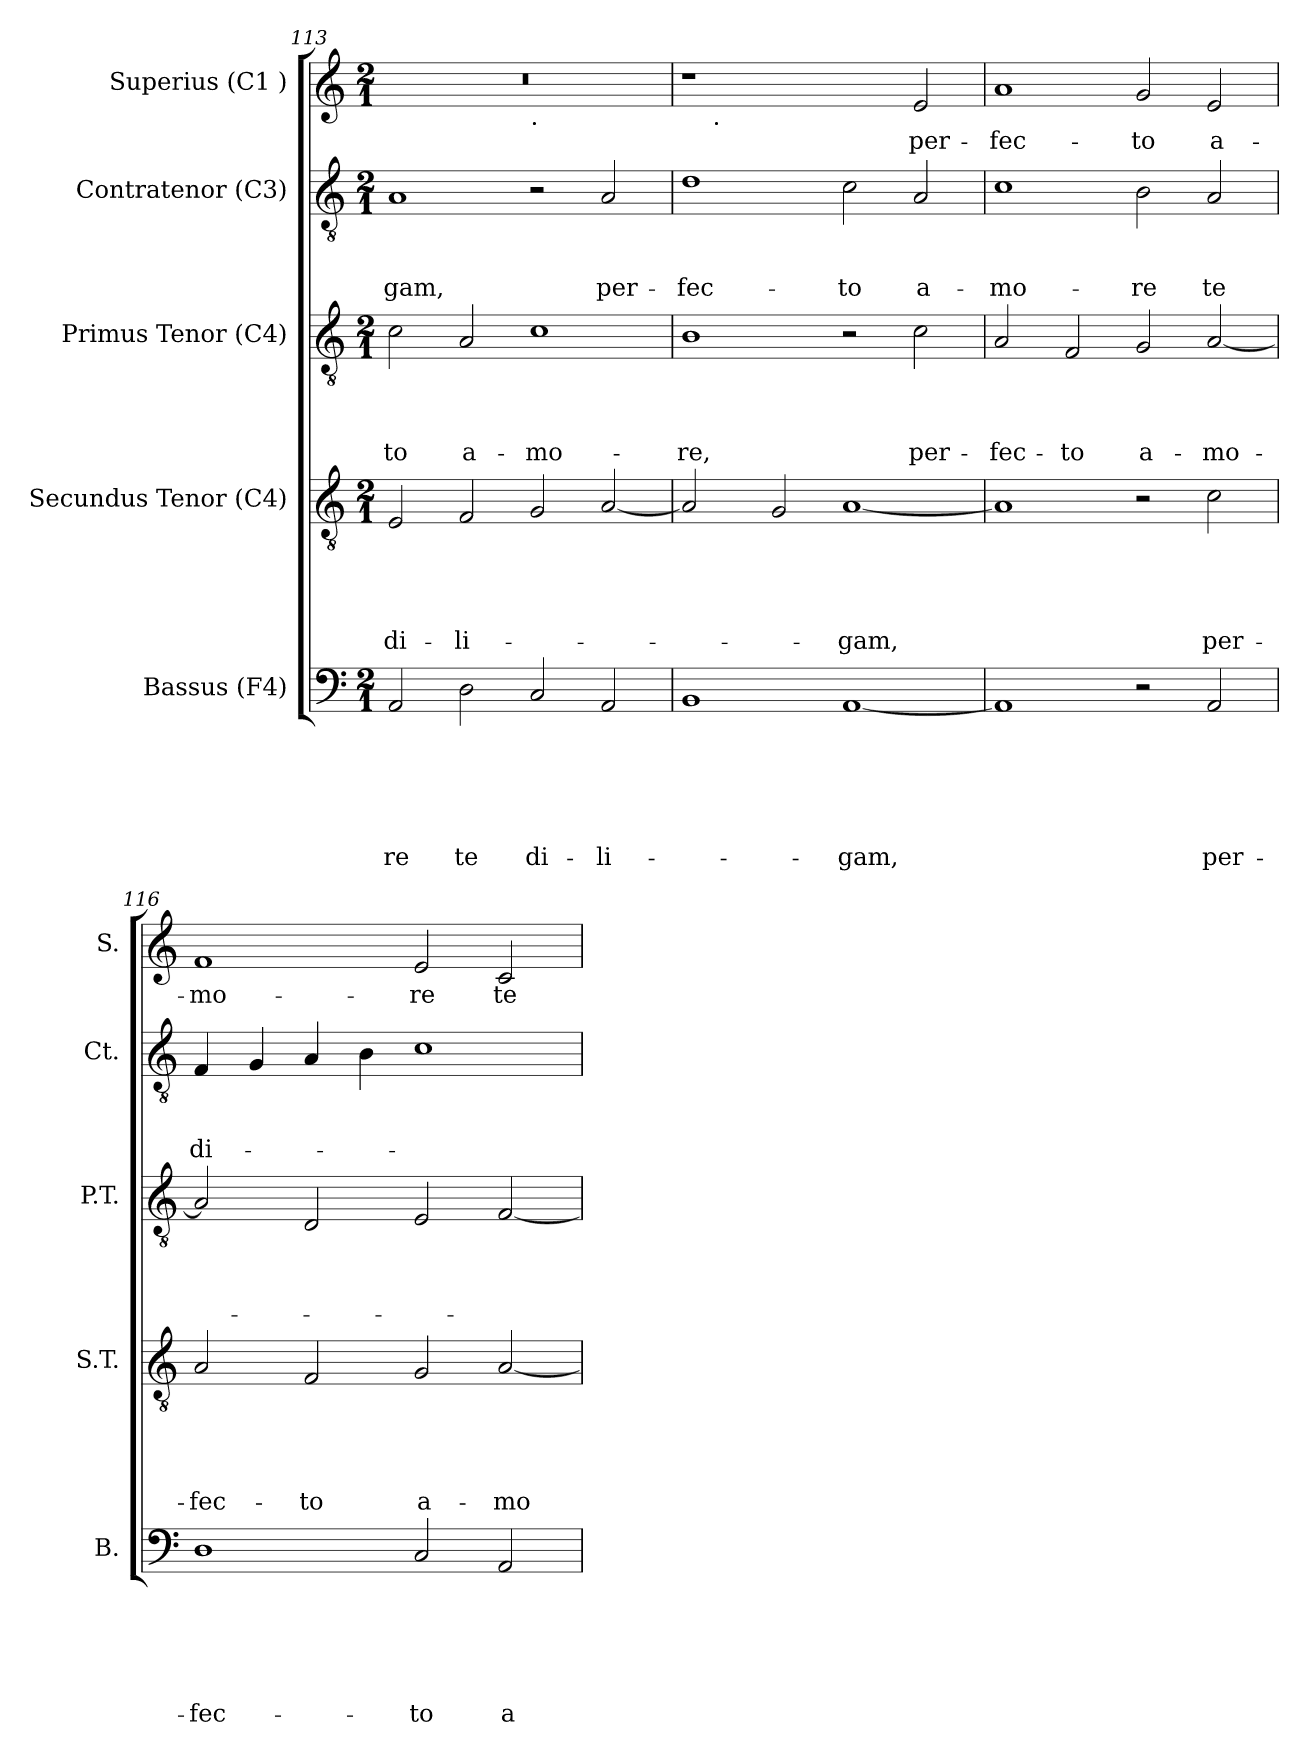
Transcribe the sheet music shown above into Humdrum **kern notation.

**kern	**text	**text	**text	**text	**text	**text	**kern	**text	**text	**text	**text	**text	**kern	**text	**text	**text	**text	**kern	**text	**text	**text	**kern	**text
*part5	*part5	*part5	*part5	*part5	*part5	*part5	*part4	*part4	*part4	*part4	*part4	*part4	*part3	*part3	*part3	*part3	*part3	*part2	*part2	*part2	*part2	*part1	*part1
*staff5	*staff5	*staff5	*staff5	*staff5	*staff5	*staff5	*staff4	*staff4	*staff4	*staff4	*staff4	*staff4	*staff3	*staff3	*staff3	*staff3	*staff3	*staff2	*staff2	*staff2	*staff2	*staff1	*staff1
*I"Bassus (F4)	*	*	*	*	*	*	*I"Secundus Tenor (C4)	*	*	*	*	*	*I"Primus Tenor (C4)	*	*	*	*	*I"Contratenor (C3)	*	*	*	*I"Superius (C1 )	*
*I'B.	*	*	*	*	*	*	*I'S.T.	*	*	*	*	*	*I'P.T.	*	*	*	*	*I'Ct.	*	*	*	*I'S.	*
*clefF4	*	*	*	*	*	*	*clefGv2	*	*	*	*	*	*clefGv2	*	*	*	*	*clefGv2	*	*	*	*clefG2	*
*k[]	*	*	*	*	*	*	*k[]	*	*	*	*	*	*k[]	*	*	*	*	*k[]	*	*	*	*k[]	*
*C:	*	*	*	*	*	*	*C:	*	*	*	*	*	*C:	*	*	*	*	*C:	*	*	*	*C:	*
*M2/1	*	*	*	*	*	*	*M2/1	*	*	*	*	*	*M2/1	*	*	*	*	*M2/1	*	*	*	*M2/1	*
=113	=113	=113	=113	=113	=113	=113	=113	=113	=113	=113	=113	=113	=113	=113	=113	=113	=113	=113	=113	=113	=113	=113	=113
!	!	!	!	!	!	!LO:LY:b	!	!	!	!	!	!LO:LY:b	!	!	!	!	!LO:LY:b	!	!	!	!LO:LY:b	!	!
*	*	*	*	*	*	*	*	*	*	*	*	*	*	*	*	*	*	*	*	*	*	*^	*
2AA/	.	.	.	.	.	-re	2E/	.	.	.	.	di-	2c\	.	.	.	-to	1A	.	.	-gam,	0r	1ryy	.
!	!	!	!	!	!	!LO:LY:b	!	!	!	!	!	!LO:LY:b	!	!	!	!	!LO:LY:b	!	!	!	!	!	!	!
2D\	.	.	.	.	.	te	2F/	.	.	.	.	-li-	2A/	.	.	.	a-	.	.	.	.	.	.	.
!	!	!	!	!	!	!	!	!	!	!	!	!	!	!	!	!	!	!	!	!	!	!	!LO:TX:b:t=.	!
!	!	!	!	!	!	!LO:LY:b	!	!	!	!	!	!	!	!	!	!	!LO:LY:b	!	!	!	!	!	!	!
2C/	.	.	.	.	.	di-	2G/	.	.	.	.	.	1c	.	.	.	-mo-	2r	.	.	.	.	1ryy	.
!	!	!	!	!	!	!LO:LY:b	!	!	!	!	!	!	!	!	!	!	!	!	!	!	!LO:LY:b	!	!	!
2AA/	.	.	.	.	.	-li-	[<2A/	.	.	.	.	.	.	.	.	.	.	2A/	.	.	per-	.	.	.
=114	=114	=114	=114	=114	=114	=114	=114	=114	=114	=114	=114	=114	=114	=114	=114	=114	=114	=114	=114	=114	=114	=114	=114	=114
!	!	!	!	!	!	!	!	!	!	!	!	!	!	!	!	!	!LO:LY:b	!	!	!	!LO:LY:b	!	!	!
1BB	.	.	.	.	.	.	2A/]	.	.	.	.	.	1B	.	.	.	-re,	1d	.	.	-fec-	1r	8ryy	.
!	!	!	!	!	!	!	!	!	!	!	!	!	!	!	!	!	!	!	!	!	!	!	!LO:TX:b:t=.	!
.	.	.	.	.	.	.	.	.	.	.	.	.	.	.	.	.	.	.	.	.	.	.	1...ryy	.
.	.	.	.	.	.	.	2G/	.	.	.	.	.	.	.	.	.	.	.	.	.	.	.	.	.
!	!	!	!	!	!	!LO:LY:b	!	!	!	!	!	!LO:LY:b	!	!	!	!	!	!	!	!	!LO:LY:b	!	!	!
[>1AA	.	.	.	.	.	-gam,	[>1A	.	.	.	.	-gam,	2r	.	.	.	.	2c\	.	.	-to	2ryy	.	.
!	!	!	!	!	!	!	!	!	!	!	!	!	!	!	!	!	!LO:LY:b	!	!	!	!LO:LY:b	!	!	!LO:LY:b
.	.	.	.	.	.	.	.	.	.	.	.	.	2c\	.	.	.	per-	2A/	.	.	a-	2e/	.	per-
!!LO:PB:g=z
=115	=115	=115	=115	=115	=115	=115	=115	=115	=115	=115	=115	=115	=115	=115	=115	=115	=115	=115	=115	=115	=115	=115	=115	=115
!	!	!	!	!	!	!	!	!	!	!	!	!	!	!	!	!	!LO:LY:b	!	!	!	!LO:LY:b	!	!	!LO:LY:b
*	*	*	*	*	*	*	*	*	*	*	*	*	*	*	*	*	*	*	*	*	*	*v	*v	*
1AA]	.	.	.	.	.	.	1A]	.	.	.	.	.	2A/	.	.	.	-fec-	1c	.	.	-mo-	1a	-fec-
!	!	!	!	!	!	!	!	!	!	!	!	!	!	!	!	!	!LO:LY:b	!	!	!	!	!	!
.	.	.	.	.	.	.	.	.	.	.	.	.	2F/	.	.	.	-to	.	.	.	.	.	.
!	!	!	!	!	!	!	!	!	!	!	!	!	!	!	!	!	!LO:LY:b	!	!	!	!LO:LY:b	!	!LO:LY:b
2r	.	.	.	.	.	.	2r	.	.	.	.	.	2G/	.	.	.	a-	2B\	.	.	-re	2g/	-to
!	!	!	!	!	!	!LO:LY:b	!	!	!	!	!	!LO:LY:b	!	!	!	!	!LO:LY:b	!	!	!	!LO:LY:b	!	!LO:LY:b
2AA/	.	.	.	.	.	per-	2c\	.	.	.	.	per-	[<2A/	.	.	.	-mo-	2A/	.	.	te	2e/	a-
=116	=116	=116	=116	=116	=116	=116	=116	=116	=116	=116	=116	=116	=116	=116	=116	=116	=116	=116	=116	=116	=116	=116	=116
!	!	!	!	!	!	!LO:LY:b	!	!	!	!	!	!LO:LY:b	!	!	!	!	!	!	!	!	!LO:LY:b	!	!LO:LY:b
1D	.	.	.	.	.	-fec-	2A/	.	.	.	.	-fec-	2A/]	.	.	.	.	4F/	.	.	di-	1f	-mo-
.	.	.	.	.	.	.	.	.	.	.	.	.	.	.	.	.	.	4G/	.	.	.	.	.
!	!	!	!	!	!	!	!	!	!	!	!	!LO:LY:b	!	!	!	!	!	!	!	!	!	!	!
.	.	.	.	.	.	.	2F/	.	.	.	.	-to	2D/	.	.	.	.	4A/	.	.	.	.	.
.	.	.	.	.	.	.	.	.	.	.	.	.	.	.	.	.	.	4B\	.	.	.	.	.
!	!	!	!	!	!	!LO:LY:b	!	!	!	!	!	!LO:LY:b	!	!	!	!	!	!	!	!	!	!	!LO:LY:b
2C/	.	.	.	.	.	-to	2G/	.	.	.	.	a-	2E/	.	.	.	.	1c	.	.	.	2e/	-re
!	!	!	!	!	!	!LO:LY:b	!	!	!	!	!	!LO:LY:b	!	!	!	!	!	!	!	!	!	!	!LO:LY:b
2AA/	.	.	.	.	.	a-	[<2A/	.	.	.	.	-mo-	[<2F/	.	.	.	.	.	.	.	.	2c/	te
=	=	=	=	=	=	=	=	=	=	=	=	=	=	=	=	=	=	=	=	=	=	=	=
*-	*-	*-	*-	*-	*-	*-	*-	*-	*-	*-	*-	*-	*-	*-	*-	*-	*-	*-	*-	*-	*-	*-	*-
